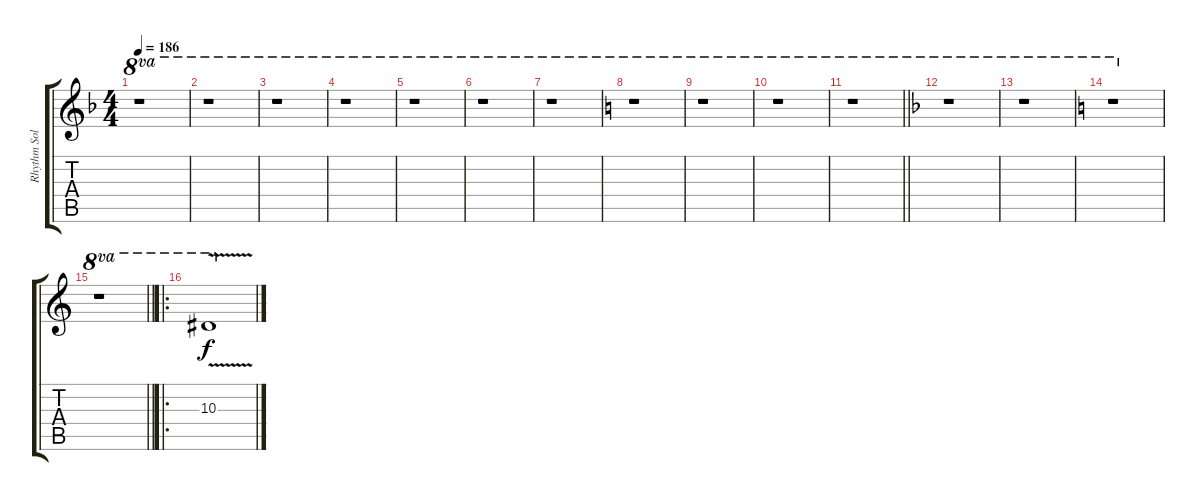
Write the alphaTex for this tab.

\track ("Rhythm Solo" "Rhythm Sol") {instrument overdrivenguitar}
\staff {score tabs}
\tuning (D4 A3 F3 C3 G2 C2) {hide}
\ts (4 4)
\tempo 186
\clef g2
\ks f
r.1{ot 8va dy f} |
r.1{ot 8va} |
r.1{ot 8va} |
r.1{ot 8va} |
r.1{ot 8va} |
r.1{ot 8va} |
r.1{ot 8va} |
\ks c
r.1{ot 8va} |
r.1{ot 8va} |
r.1{ot 8va} |
\barLineRight lightlight
r.1{ot 8va} |
\ks f
r.1{ot 8va} |
r.1{ot 8va} |
\ks c
r.1{ot 8va} |
\barLineRight lightlight
r.1{ot 8va} |
\ro
10.3{v}.1{ot 8va}
